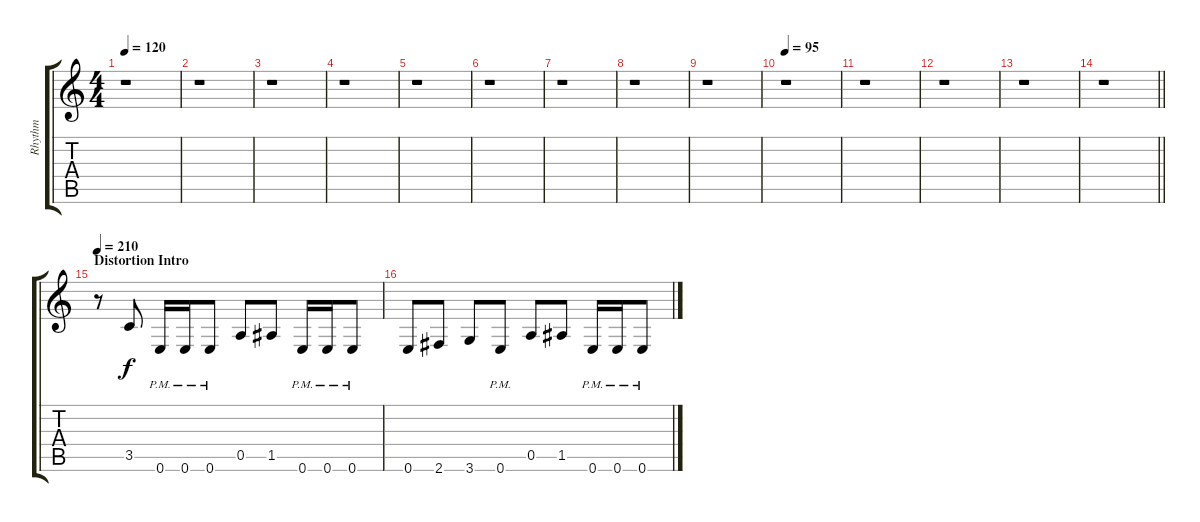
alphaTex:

\track ("Rhythm" "Rhythm") {instrument distortionguitar}
\staff {score tabs}
\tuning (E4 B3 G3 D3 A2 E2) {hide}
\ts (4 4)
\tempo 120
\clef g2
\ks c
r.1{dy f} |
r.1 |
r.1 |
r.1 |
r.1 |
r.1 |
r.1 |
r.1 |
r.1 |
\tempo 95
r.1 |
r.1 |
r.1 |
r.1 |
\barLineRight lightlight
r.1 |
\section ("" "Distortion Intro")
\tempo 210
r.8 3.5.8 0.6{pm}.16 0.6{pm}.16 0.6{pm}.8 0.5.8 1.5.8 0.6{pm}.16 0.6{pm}.16 0.6{pm}.8 |
0.6.8 2.6.8 3.6.8 0.6{pm}.8 0.5.8 1.5.8 0.6{pm}.16 0.6{pm}.16 0.6{pm}.8
